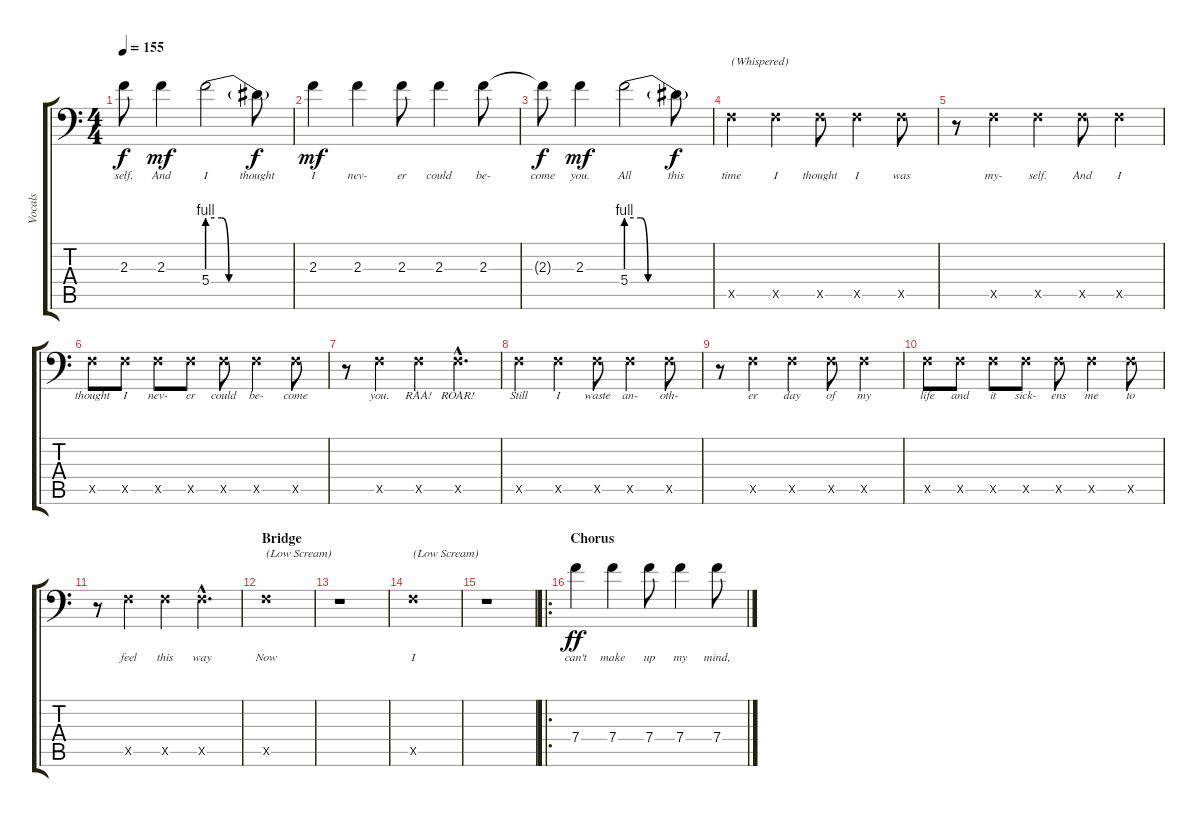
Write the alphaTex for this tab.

\track ("Vocals" "Vocals") {instrument acousticguitarnylon}
\staff {score tabs}
\tuning (C4 G3 Eb3 Bb2 F2 Bb1) {hide}
\ts (4 4)
\tempo 155
\clef f4
\ks c
2.3{t}.8{lyrics (0 "self.") lyrics (1 "") lyrics (2 "") lyrics (3 "") lyrics (4 "") dy f} 2.3.4{lyrics (0 "And") lyrics (1 "") lyrics (2 "") lyrics (3 "") lyrics (4 "") dy mf} 5.4{be (custom 0 4 10 4 15 0 60 0)}.2{lyrics (0 "I") lyrics (1 "") lyrics (2 "") lyrics (3 "") lyrics (4 "")} 5.4{t}.8{lyrics (0 "thought") lyrics (1 "") lyrics (2 "") lyrics (3 "") lyrics (4 "") dy f} |
2.3.4{lyrics (0 "I") lyrics (1 "") lyrics (2 "") lyrics (3 "") lyrics (4 "") dy mf} 2.3.4{lyrics (0 "nev-") lyrics (1 "") lyrics (2 "") lyrics (3 "") lyrics (4 "")} 2.3.8{lyrics (0 "er") lyrics (1 "") lyrics (2 "") lyrics (3 "") lyrics (4 "")} 2.3.4{lyrics (0 "could") lyrics (1 "") lyrics (2 "") lyrics (3 "") lyrics (4 "")} 2.3.8{lyrics (0 "be-") lyrics (1 "") lyrics (2 "") lyrics (3 "") lyrics (4 "")} |
2.3{t}.8{lyrics (0 "come") lyrics (1 "") lyrics (2 "") lyrics (3 "") lyrics (4 "") dy f} 2.3.4{lyrics (0 "you.") lyrics (1 "") lyrics (2 "") lyrics (3 "") lyrics (4 "") dy mf} 5.4{be (custom 0 4 10 4 15 0 60 0)}.2{lyrics (0 "All") lyrics (1 "") lyrics (2 "") lyrics (3 "") lyrics (4 "")} 5.4{t}.8{lyrics (0 "this") lyrics (1 "") lyrics (2 "") lyrics (3 "") lyrics (4 "") dy f} |
0.5{x}.4{txt "(Whispered)" lyrics (0 "time") lyrics (1 "") lyrics (2 "") lyrics (3 "") lyrics (4 "")} 0.5{x}.4{lyrics (0 "I") lyrics (1 "") lyrics (2 "") lyrics (3 "") lyrics (4 "")} 0.5{x}.8{lyrics (0 "thought") lyrics (1 "") lyrics (2 "") lyrics (3 "") lyrics (4 "")} 0.5{x}.4{lyrics (0 "I") lyrics (1 "") lyrics (2 "") lyrics (3 "") lyrics (4 "")} 0.5{x}.8{lyrics (0 "was") lyrics (1 "") lyrics (2 "") lyrics (3 "") lyrics (4 "")} |
r.8 0.5{x}.4{lyrics (0 "my-") lyrics (1 "") lyrics (2 "") lyrics (3 "") lyrics (4 "")} 0.5{x}.4{lyrics (0 "self.") lyrics (1 "") lyrics (2 "") lyrics (3 "") lyrics (4 "")} 0.5{x}.8{lyrics (0 "And") lyrics (1 "") lyrics (2 "") lyrics (3 "") lyrics (4 "")} 0.5{x}.4{lyrics (0 "I") lyrics (1 "") lyrics (2 "") lyrics (3 "") lyrics (4 "")} |
0.5{x}.8{lyrics (0 "thought") lyrics (1 "") lyrics (2 "") lyrics (3 "") lyrics (4 "")} 0.5{x}.8{lyrics (0 "I") lyrics (1 "") lyrics (2 "") lyrics (3 "") lyrics (4 "")} 0.5{x}.8{lyrics (0 "nev-") lyrics (1 "") lyrics (2 "") lyrics (3 "") lyrics (4 "")} 0.5{x}.8{lyrics (0 "er") lyrics (1 "") lyrics (2 "") lyrics (3 "") lyrics (4 "")} 0.5{x}.8{lyrics (0 "could") lyrics (1 "") lyrics (2 "") lyrics (3 "") lyrics (4 "")} 0.5{x}.4{lyrics (0 "be-") lyrics (1 "") lyrics (2 "") lyrics (3 "") lyrics (4 "")} 0.5{x}.8{lyrics (0 "come") lyrics (1 "") lyrics (2 "") lyrics (3 "") lyrics (4 "")} |
r.8 0.5{x}.4{lyrics (0 "you.") lyrics (1 "") lyrics (2 "") lyrics (3 "") lyrics (4 "")} 0.5{x}.4{lyrics (0 "RAA!") lyrics (1 "") lyrics (2 "") lyrics (3 "") lyrics (4 "")} 0.5{hac x}.4{d lyrics (0 "ROAR!") lyrics (1 "") lyrics (2 "") lyrics (3 "") lyrics (4 "")} |
0.5{x}.4{lyrics (0 "Still") lyrics (1 "") lyrics (2 "") lyrics (3 "") lyrics (4 "")} 0.5{x}.4{lyrics (0 "I") lyrics (1 "") lyrics (2 "") lyrics (3 "") lyrics (4 "")} 0.5{x}.8{lyrics (0 "waste") lyrics (1 "") lyrics (2 "") lyrics (3 "") lyrics (4 "")} 0.5{x}.4{lyrics (0 "an-") lyrics (1 "") lyrics (2 "") lyrics (3 "") lyrics (4 "")} 0.5{x}.8{lyrics (0 "oth-") lyrics (1 "") lyrics (2 "") lyrics (3 "") lyrics (4 "")} |
r.8 0.5{x}.4{lyrics (0 "er") lyrics (1 "") lyrics (2 "") lyrics (3 "") lyrics (4 "")} 0.5{x}.4{lyrics (0 "day") lyrics (1 "") lyrics (2 "") lyrics (3 "") lyrics (4 "")} 0.5{x}.8{lyrics (0 "of") lyrics (1 "") lyrics (2 "") lyrics (3 "") lyrics (4 "")} 0.5{x}.4{lyrics (0 "my") lyrics (1 "") lyrics (2 "") lyrics (3 "") lyrics (4 "")} |
0.5{x}.8{lyrics (0 "life") lyrics (1 "") lyrics (2 "") lyrics (3 "") lyrics (4 "")} 0.5{x}.8{lyrics (0 "and") lyrics (1 "") lyrics (2 "") lyrics (3 "") lyrics (4 "")} 0.5{x}.8{lyrics (0 "it") lyrics (1 "") lyrics (2 "") lyrics (3 "") lyrics (4 "")} 0.5{x}.8{lyrics (0 "sick-") lyrics (1 "") lyrics (2 "") lyrics (3 "") lyrics (4 "")} 0.5{x}.8{lyrics (0 "ens") lyrics (1 "") lyrics (2 "") lyrics (3 "") lyrics (4 "")} 0.5{x}.4{lyrics (0 "me") lyrics (1 "") lyrics (2 "") lyrics (3 "") lyrics (4 "")} 0.5{x}.8{lyrics (0 "to") lyrics (1 "") lyrics (2 "") lyrics (3 "") lyrics (4 "")} |
r.8 0.5{x}.4{lyrics (0 "feel") lyrics (1 "") lyrics (2 "") lyrics (3 "") lyrics (4 "")} 0.5{x}.4{lyrics (0 "this") lyrics (1 "") lyrics (2 "") lyrics (3 "") lyrics (4 "")} 0.5{hac x}.4{d lyrics (0 "way") lyrics (1 "") lyrics (2 "") lyrics (3 "") lyrics (4 "")} |
\section ("" "Bridge")
0.5{x}.1{txt "(Low Scream)" lyrics (0 "Now") lyrics (1 "") lyrics (2 "") lyrics (3 "") lyrics (4 "")} |
r.1 |
0.5{x}.1{txt "(Low Scream)" lyrics (0 "I") lyrics (1 "") lyrics (2 "") lyrics (3 "") lyrics (4 "")} |
r.1 |
\ro
\section ("" "Chorus")
7.4.4{lyrics (0 "can't") lyrics (1 "") lyrics (2 "") lyrics (3 "") lyrics (4 "") dy ff} 7.4.4{lyrics (0 "make") lyrics (1 "") lyrics (2 "") lyrics (3 "") lyrics (4 "")} 7.4.8{lyrics (0 "up") lyrics (1 "") lyrics (2 "") lyrics (3 "") lyrics (4 "")} 7.4.4{lyrics (0 "my") lyrics (1 "") lyrics (2 "") lyrics (3 "") lyrics (4 "")} 7.4.8{lyrics (0 "mind,") lyrics (1 "") lyrics (2 "") lyrics (3 "") lyrics (4 "")}
